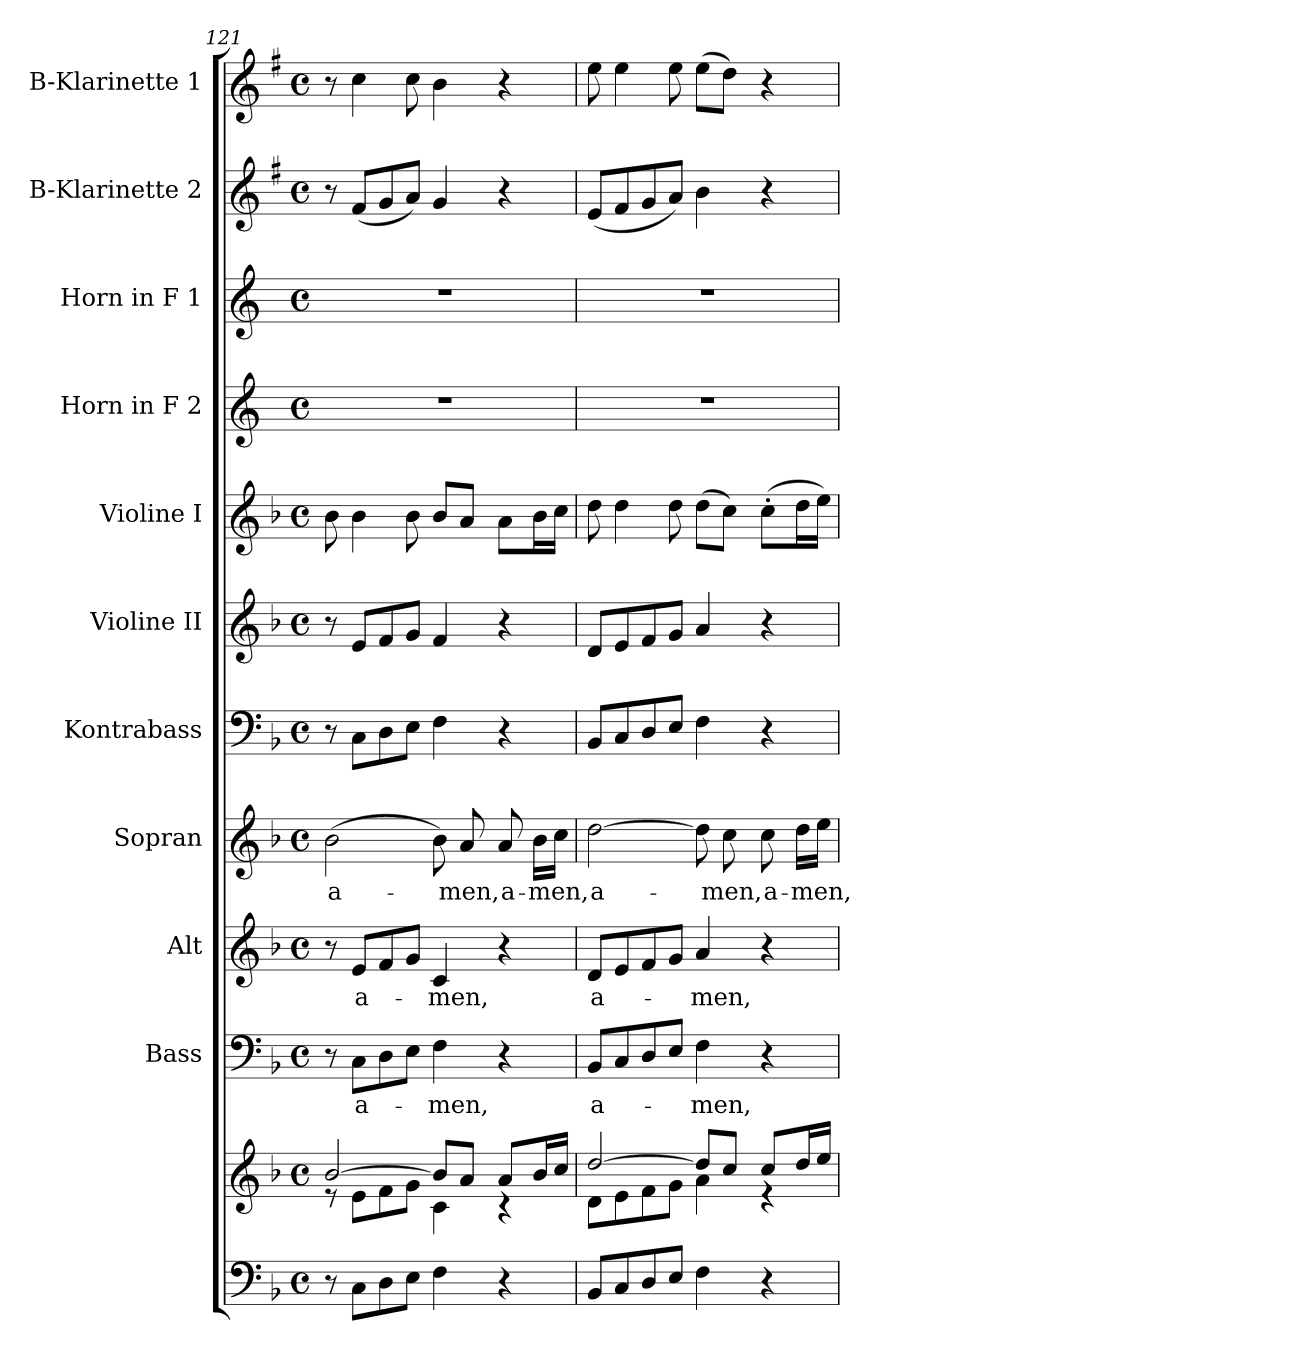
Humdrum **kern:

**kern	**kern	**kern	**text	**kern	**text	**kern	**text	**kern	**kern	**kern	**kern	**kern	**kern	**kern
*part11	*part11	*part10	*part10	*part9	*part9	*part8	*part8	*part7	*part6	*part5	*part4	*part3	*part2	*part1
*staff12	*staff11	*staff10	*staff10	*staff9	*staff9	*staff8	*staff8	*staff7	*staff6	*staff5	*staff4	*staff3	*staff2	*staff1
*	*	*I"Bass	*	*I"Alt	*	*I"Sopran	*	*I"Kontrabass	*I"Violine II	*I"Violine I	*I"Horn in F 2	*I"Horn in F 1	*I"B-Klarinette 2	*I"B-Klarinette 1
*	*	*I'B.	*	*I'A.	*	*I'S.	*	*I'Kb.	*I'Vl. II	*I'Vl. I	*	*	*I'B Kl. 2	*I'B Kl. 1
*clefF4	*clefG2	*clefF4	*	*clefG2	*	*clefG2	*	*clefF4	*clefG2	*clefG2	*clefG2	*clefG2	*clefG2	*clefG2
*	*	*	*	*	*	*	*	*ITrd7c12	*	*	*ITrd4c7	*ITrd4c7	*ITrd1c2	*ITrd1c2
*k[b-]	*k[b-]	*k[b-]	*	*k[b-]	*	*k[b-]	*	*k[b-]	*k[b-]	*k[b-]	*k[b-]	*k[b-]	*k[b-]	*k[b-]
*F:	*F:	*F:	*	*F:	*	*F:	*	*F:	*F:	*F:	*F:	*F:	*F:	*F:
*M4/4	*M4/4	*M4/4	*	*M4/4	*	*M4/4	*	*M4/4	*M4/4	*M4/4	*M4/4	*M4/4	*M4/4	*M4/4
*met(c)	*met(c)	*met(c)	*	*met(c)	*	*met(c)	*	*met(c)	*met(c)	*met(c)	*met(c)	*met(c)	*met(c)	*met(c)
=121	=121	=121	=121	=121	=121	=121	=121	=121	=121	=121	=121	=121	=121	=121
*	*^	*	*	*	*	*	*	*	*	*	*	*	*	*
!	!	!	!	!	!	!	!	!LO:LY:b	!	!	!	!	!	!	!
8r	[>2b-/	8rd	8r	.	8r	.	(>2b-\	a-	8r	8r	8b-\	1r	1r	8r	8r
!	!	!	!	!LO:LY:b	!	!LO:LY:b	!	!	!	!	!	!	!	!	!
8C\L	.	8e\L	8C\L	a-	8e/L	a-	.	.	8CC\L	8e/L	4b-\	.	.	(<8e/L	4b-\
8D\	.	8f\	8D\	.	8f/	.	.	.	8DD\	8f/	.	.	.	8f/	.
8E\J	.	8g\J	8E\J	.	8g/J	.	.	.	8EE\J	8g/J	8b-\	.	.	8g/J)	8b-\
!	!	!	!	!LO:LY:b	!	!LO:LY:b	!	!	!	!	!	!	!	!	!
4F\	8b-/L]	4c\	4F\	-men,	4c/	-men,	8b-\)	.	4FF\	4f/	8b-/L	.	.	4f/	4a\
!	!	!	!	!	!	!	!	!LO:LY:b	!	!	!	!	!	!	!
.	8a/J	.	.	.	.	.	8a/	-men,	.	.	8a/J	.	.	.	.
!	!	!	!	!	!	!	!	!LO:LY:b	!	!	!	!	!	!	!
4r	8a/L	4rc	4r	.	4r	.	8a/	a-	4r	4r	8a\L	.	.	4r	4r
!	!	!	!	!	!	!	!	!LO:LY:b	!	!	!	!	!	!	!
.	16b-/L	.	.	.	.	.	16b-\LL	-men,	.	.	16b-\L	.	.	.	.
.	16cc/JJ	.	.	.	.	.	16cc\JJ	.	.	.	16cc\JJ	.	.	.	.
!!LO:PB:g=z
=122	=122	=122	=122	=122	=122	=122	=122	=122	=122	=122	=122	=122	=122	=122	=122
!	!	!	!	!LO:LY:b	!	!LO:LY:b	!	!LO:LY:b	!	!	!	!	!	!	!
8BB-/L	[>2dd/	8d\L	8BB-/L	a-	8d/L	a-	[2dd\	a-	8BBB-/L	8d/L	8dd\	1r	1r	(<8d/L	8dd\
8C/	.	8e\	8C/	.	8e/	.	.	.	8CC/	8e/	4dd\	.	.	8e/	4dd\
8D/	.	8f\	8D/	.	8f/	.	.	.	8DD/	8f/	.	.	.	8f/	.
8E/J	.	8g\J	8E/J	.	8g/J	.	.	.	8EE/J	8g/J	8dd\	.	.	8g/J)	8dd\
!	!	!	!	!LO:LY:b	!	!LO:LY:b	!	!	!	!	!	!	!	!	!
4F\	8dd/L]	4a\	4F\	-men,	4a/	-men,	8dd\]	.	4FF\	4a/	(>8dd\L	.	.	4a\	(>8dd\L
!	!	!	!	!	!	!	!	!LO:LY:b	!	!	!	!	!	!	!
.	8cc/J	.	.	.	.	.	8cc\	-men,	.	.	8cc\J)	.	.	.	8cc\J)
!	!	!	!	!	!	!	!	!LO:LY:b	!	!	!	!	!	!	!
4r	8cc/L	4re	4r	.	4r	.	8cc\	a-	4r	4r	(>8cc'>\L	.	.	4r	4r
!	!	!	!	!	!	!	!	!LO:LY:b	!	!	!	!	!	!	!
.	16dd/L	.	.	.	.	.	16dd\LL	-men,	.	.	16dd\L	.	.	.	.
.	16ee/JJ	.	.	.	.	.	16ee\JJ	.	.	.	16ee\JJ)	.	.	.	.
*	*v	*v	*	*	*	*	*	*	*	*	*	*	*	*	*
=	=	=	=	=	=	=	=	=	=	=	=	=	=	=
*-	*-	*-	*-	*-	*-	*-	*-	*-	*-	*-	*-	*-	*-	*-
